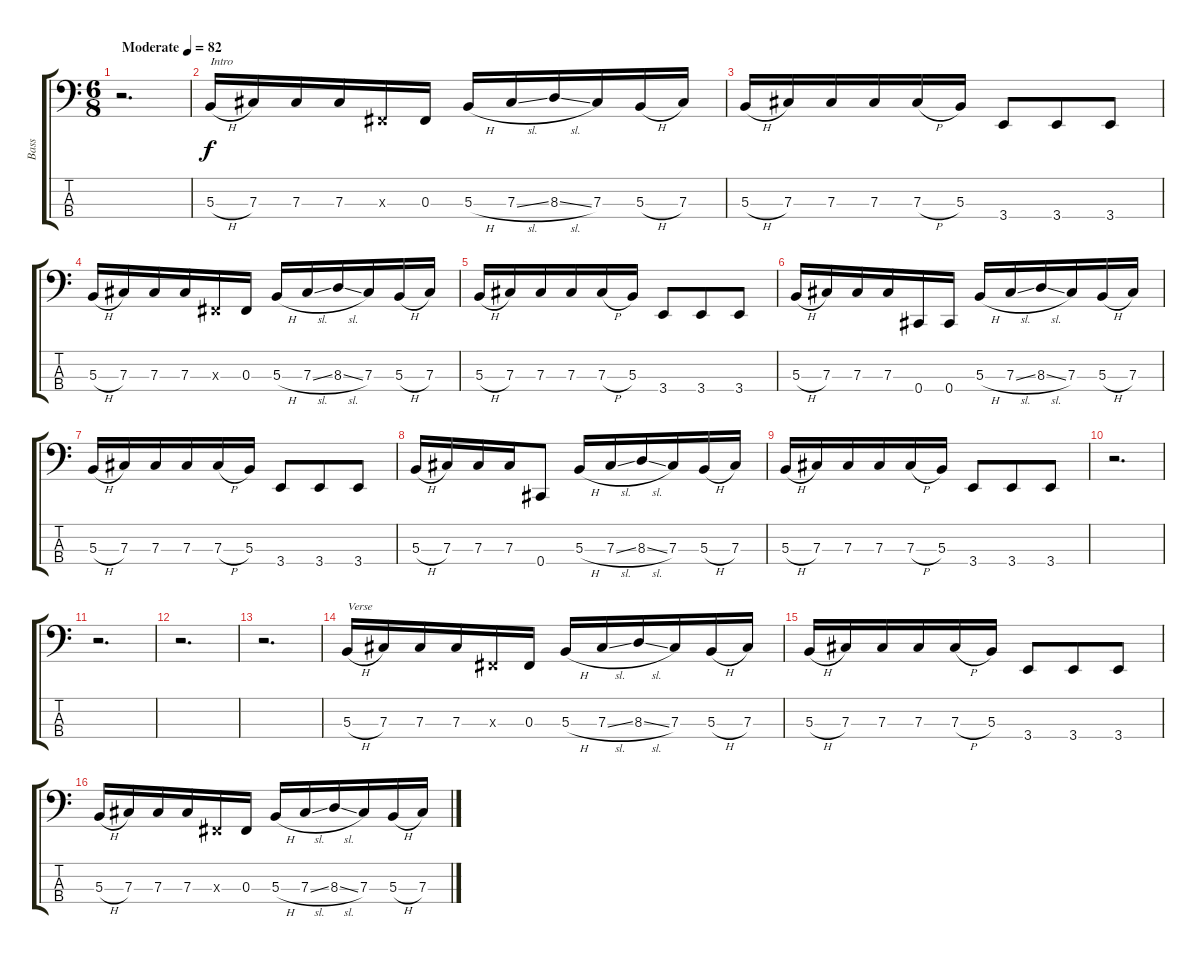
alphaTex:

\track ("Bass" "Bass") {instrument electricbasspick}
\staff {score tabs}
\tuning (E2 B1 Gb1 Db1) {hide}
\ts (6 8)
\tempo (82 "Moderate")
\clef f4
\ks c
r.2{d dy f instrument electricbasspick} |
5.3{h}.16{txt "Intro"} 7.3.16 7.3.16 7.3.16 0.3{x}.16 0.3.16 5.3{h}.16 7.3{sl}.16 8.3{sl}.16 7.3.16 5.3{h}.16 7.3.16 |
5.3{h}.16 7.3.16 7.3.16 7.3.16 7.3{h}.16 5.3.16 3.4.8 3.4.8 3.4.8 |
5.3{h}.16 7.3.16 7.3.16 7.3.16 0.3{x}.16 0.3.16 5.3{h}.16 7.3{sl}.16 8.3{sl}.16 7.3.16 5.3{h}.16 7.3.16 |
5.3{h}.16 7.3.16 7.3.16 7.3.16 7.3{h}.16 5.3.16 3.4.8 3.4.8 3.4.8 |
5.3{h}.16 7.3.16 7.3.16 7.3.16 0.4.16 0.4.16 5.3{h}.16 7.3{sl}.16 8.3{sl}.16 7.3.16 5.3{h}.16 7.3.16 |
5.3{h}.16 7.3.16 7.3.16 7.3.16 7.3{h}.16 5.3.16 3.4.8 3.4.8 3.4.8 |
5.3{h}.16 7.3.16 7.3.16 7.3.16 0.4.8 5.3{h}.16 7.3{sl}.16 8.3{sl}.16 7.3.16 5.3{h}.16 7.3.16 |
5.3{h}.16 7.3.16 7.3.16 7.3.16 7.3{h}.16 5.3.16 3.4.8 3.4.8 3.4.8 |
r.2{d} |
r.2{d} |
r.2{d} |
r.2{d} |
5.3{h}.16{txt "Verse"} 7.3.16 7.3.16 7.3.16 0.3{x}.16 0.3.16 5.3{h}.16 7.3{sl}.16 8.3{sl}.16 7.3.16 5.3{h}.16 7.3.16 |
5.3{h}.16 7.3.16 7.3.16 7.3.16 7.3{h}.16 5.3.16 3.4.8 3.4.8 3.4.8 |
5.3{h}.16 7.3.16 7.3.16 7.3.16 0.3{x}.16 0.3.16 5.3{h}.16 7.3{sl}.16 8.3{sl}.16 7.3.16 5.3{h}.16 7.3.16
